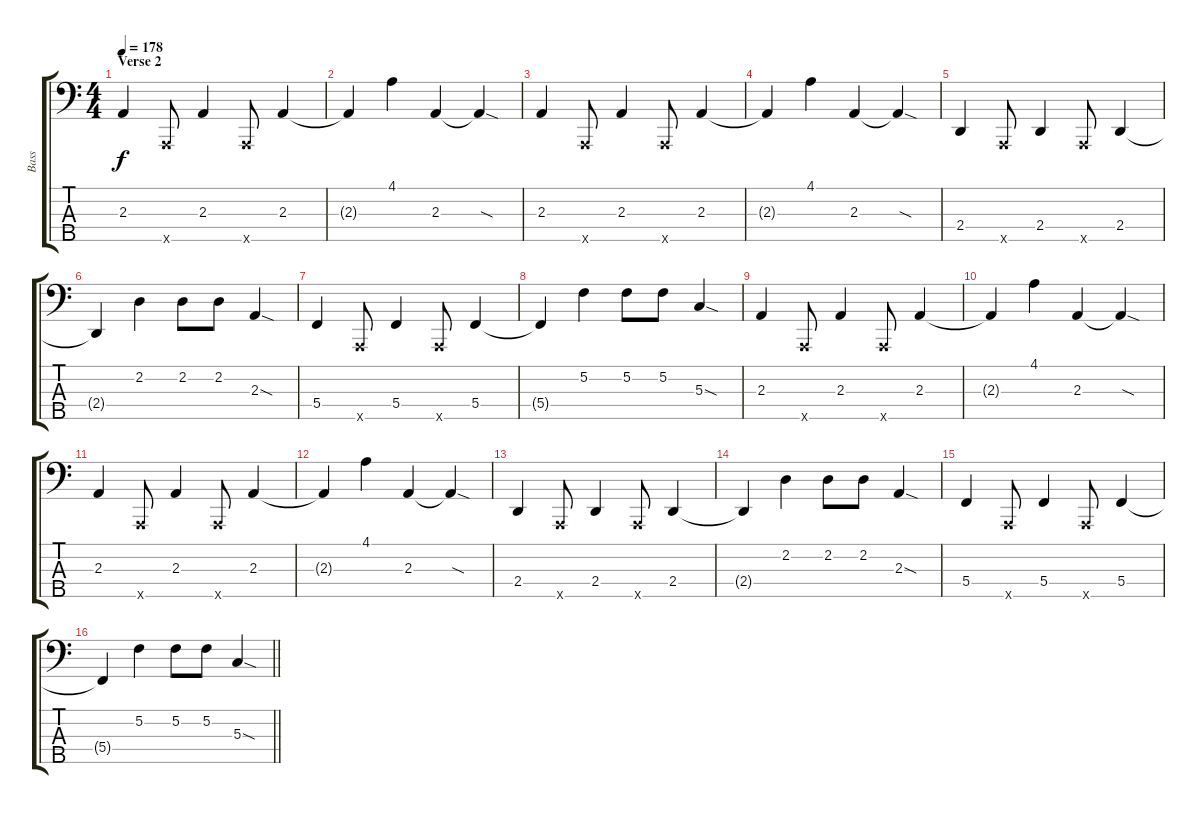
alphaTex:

\track ("Bass" "Bass") {instrument slapbass1}
\staff {score tabs}
\tuning (F2 C2 G1 C1 A0) {hide}
\ts (4 4)
\section ("" "Verse 2")
\tempo 178
\clef f4
\ks c
2.3.4{dy f volume 13 instrument slapbass1} 0.5{x}.8 2.3.4 0.5{x}.8 2.3.4 |
2.3{t}.4 4.1.4 2.3.4 2.3{sod t}.4 |
2.3.4 0.5{x}.8 2.3.4 0.5{x}.8 2.3.4 |
2.3{t}.4 4.1.4 2.3.4 2.3{sod t}.4 |
2.4.4 0.5{x}.8 2.4.4 0.5{x}.8 2.4.4 |
2.4{t}.4 2.2.4 2.2.8 2.2.8 2.3{sod}.4 |
5.4.4 0.5{x}.8 5.4.4 0.5{x}.8 5.4.4 |
5.4{t}.4 5.2.4 5.2.8 5.2.8 5.3{sod}.4 |
2.3.4 0.5{x}.8 2.3.4 0.5{x}.8 2.3.4 |
2.3{t}.4 4.1.4 2.3.4 2.3{sod t}.4 |
2.3.4 0.5{x}.8 2.3.4 0.5{x}.8 2.3.4 |
2.3{t}.4 4.1.4 2.3.4 2.3{sod t}.4 |
2.4.4 0.5{x}.8 2.4.4 0.5{x}.8 2.4.4 |
2.4{t}.4 2.2.4 2.2.8 2.2.8 2.3{sod}.4 |
5.4.4 0.5{x}.8 5.4.4 0.5{x}.8 5.4.4 |
\barLineRight lightlight
5.4{t}.4 5.2.4 5.2.8 5.2.8 5.3{sod}.4
